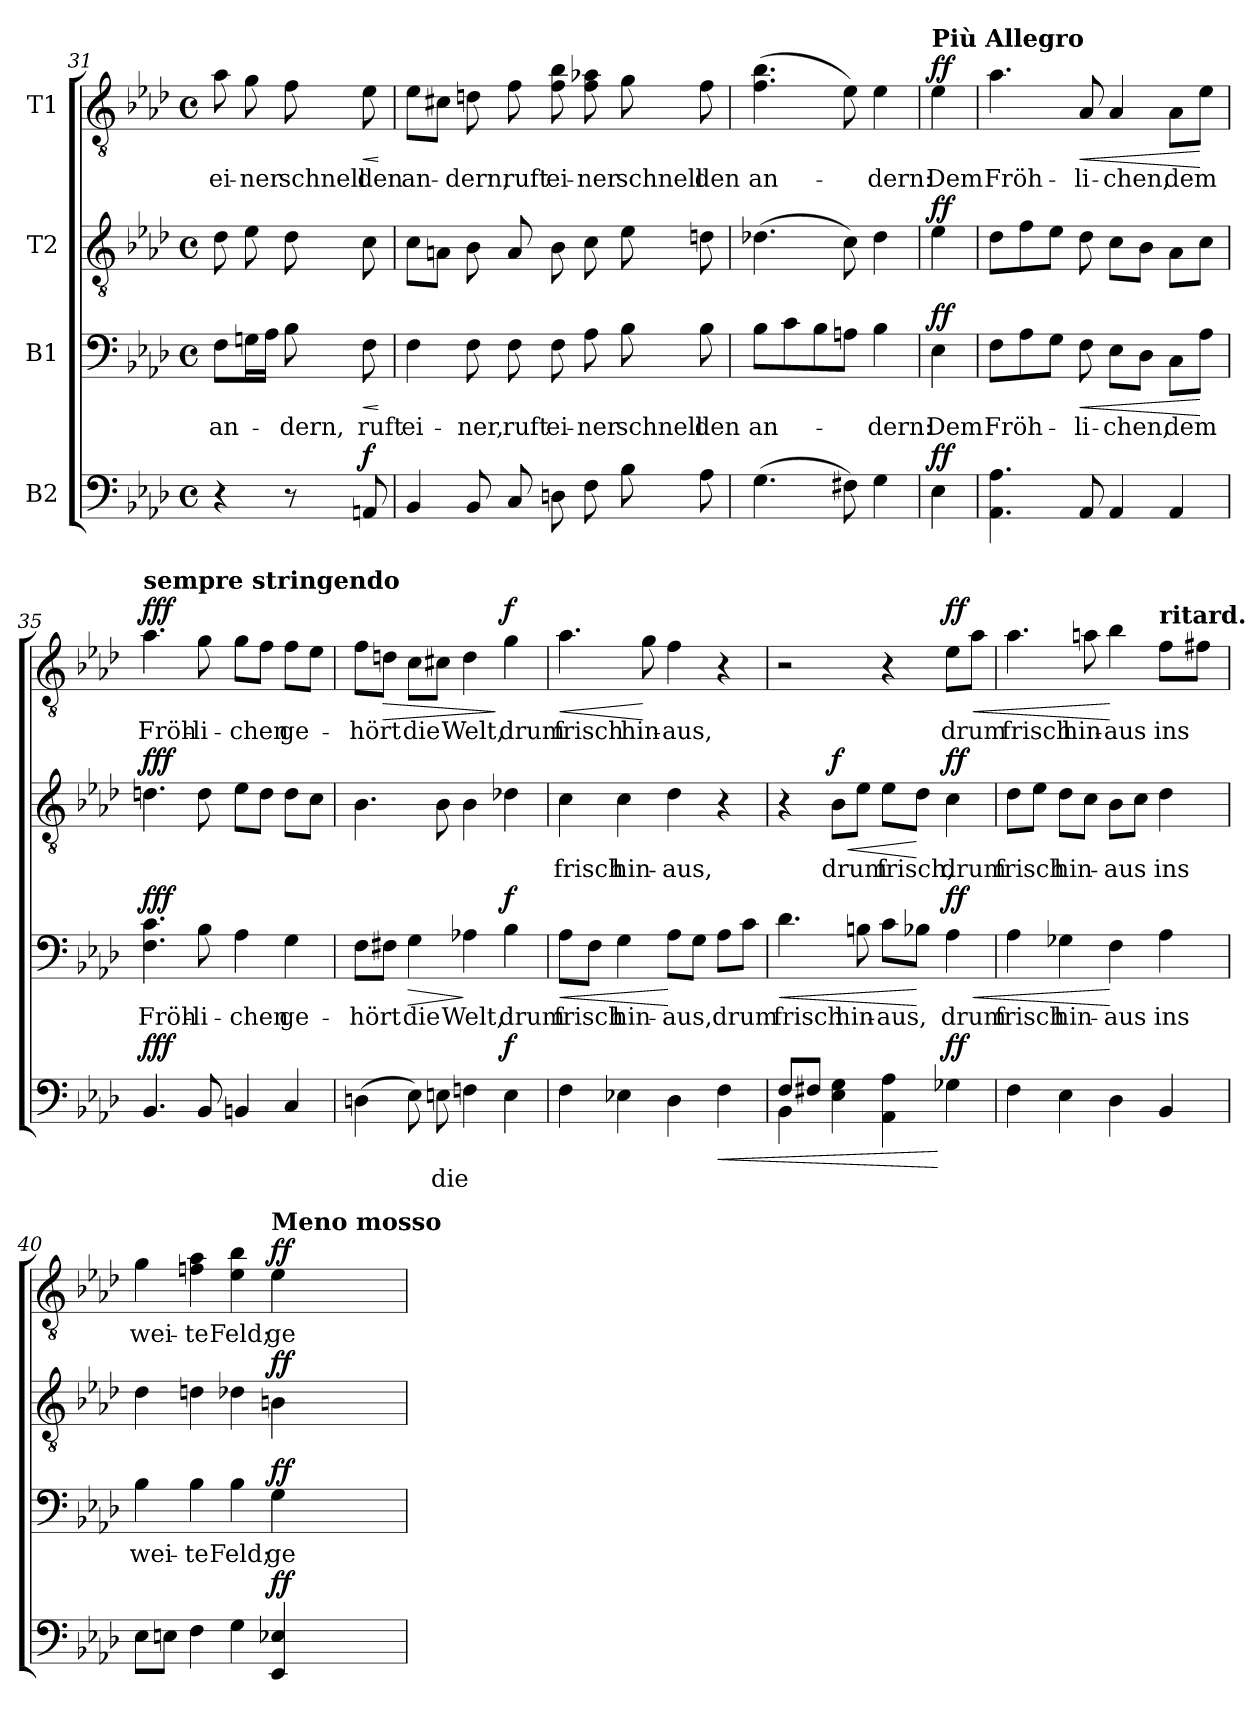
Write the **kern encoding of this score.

**kern	**text	**dynam	**kern	**text	**dynam	**kern	**text	**dynam	**kern	**text	**dynam
*part4	*part4	*part4	*part3	*part3	*part3	*part2	*part2	*part2	*part1	*part1	*part1
*staff4	*staff4	*staff4	*staff3	*staff3	*staff3	*staff2	*staff2	*staff2	*staff1	*staff1	*staff1
*I"B2	*	*	*I"B1	*	*	*I"T2	*	*	*I"T1	*	*
!!LO:PB:g=z
*clefF4	*	*	*clefF4	*	*	*clefGv2	*	*	*clefGv2	*	*
*k[b-e-a-d-]	*	*	*k[b-e-a-d-]	*	*	*k[b-e-a-d-]	*	*	*k[b-e-a-d-]	*	*
*M4/4	*	*	*M4/4	*	*	*M4/4	*	*	*M4/4	*	*
*met(c)	*	*	*met(c)	*	*	*met(c)	*	*	*met(c)	*	*
=31X2	=31X2	=31X2	=31X2	=31X2	=31X2	=31X2	=31X2	=31X2	=31X2	=31X2	=31X2
!	!	!	!	!LO:LY:b	!	!	!	!	!	!LO:LY:b	!
4r	.	.	8F\L	an-	.	8d-\	.	.	8a-\	ei-	.
!	!	!	!	!	!	!	!	!	!	!LO:LY:b	!
.	.	.	16Gn\L	.	.	8e-\	.	.	8g\	-ner	.
.	.	.	16A-\JJ	.	.	.	.	.	.	.	.
!	!	!	!	!LO:LY:b	!	!	!	!	!	!LO:LY:b	!
8r	.	.	8B-\	-dern,	.	8d-\	.	.	8f\	schnell	.
!	!	!LO:DY:a	!	!LO:LY:b	!LO:HP:b	!	!	!	!	!LO:LY:b	!LO:HP:b
8AAn/	.	f	8F\	ruft	<	8c\	.	.	8e-\	den	<
.	.	.	.	.	[	.	.	.	.	.	[
=32	=32	=32	=32	=32	=32	=32	=32	=32	=32	=32	=32
!	!	!	!	!LO:LY:b	!	!	!	!	!	!LO:LY:b	!
4BB-/	.	.	4F\	ei-	.	8c\L	.	.	8e-\L	an-	.
.	.	.	.	.	.	8An\J	.	.	8c#X\J	.	.
!	!	!	!	!LO:LY:b	!	!	!	!	!	!LO:LY:b	!
8BB-/	.	.	8F\	-ner,	.	8B-\	.	.	8dn\	-dern,	.
!	!	!	!	!LO:LY:b	!	!	!	!	!	!LO:LY:b	!
8C/	.	.	8F\	ruft	.	8A/	.	.	8f\	ruft	.
!	!	!	!	!LO:LY:b	!	!	!	!	!	!LO:LY:b	!
8Dn\	.	.	8F\	ei-	.	8B-\	.	.	8f\ 8b-\	ei-	.
!	!	!	!	!LO:LY:b	!	!	!	!	!	!LO:LY:b	!
8F\	.	.	8A-\	-ner	.	8c\	.	.	8f\ 8a-X\	-ner	.
!	!	!	!	!LO:LY:b	!	!	!	!	!	!LO:LY:b	!
8B-\	.	.	8B-\	schnell	.	8e-\	.	.	8g\	schnell	.
!	!	!	!	!LO:LY:b	!	!	!	!	!	!LO:LY:b	!
8A-\	.	.	8B-\	den	.	8dn\	.	.	8f\	den	.
=33	=33	=33	=33	=33	=33	=33	=33	=33	=33	=33	=33
!	!	!	!	!LO:LY:b	!	!	!	!	!	!LO:LY:b	!
(4.G\	.	.	8B-\L	an-	.	(4.d-X\	.	.	(4.f\ 4.b-\	an-	.
.	.	.	8c\	.	.	.	.	.	.	.	.
.	.	.	8B-\	.	.	.	.	.	.	.	.
8F#X\)	.	.	8An\J	.	.	8c\)	.	.	8e-\)	.	.
!	!	!	!	!LO:LY:b	!	!	!	!	!	!LO:LY:b	!
4G\	.	.	4B-\	-dern:	.	4d-\	.	.	4e-\	-dern:	.
!!LO:LB:g=z
=33X3	=33X3	=33X3	=33X3	=33X3	=33X3	=33X3	=33X3	=33X3	=33X3	=33X3	=33X3
!	!	!	!	!	!	!	!	!	!LO:TX:a:B:t=Più Allegro	!	!
!	!	!LO:DY:a	!	!LO:LY:b	!LO:DY:a	!	!	!LO:DY:a	!	!LO:LY:b	!LO:DY:a
4E-\	.	ff	4E-\	Dem	ff	4e-\	.	ff	4e-\	Dem	ff
=34	=34	=34	=34	=34	=34	=34	=34	=34	=34	=34	=34
!	!	!	!	!LO:LY:b	!	!	!	!	!	!LO:LY:b	!
4.AA-\ 4.A-\	.	.	8F\L	Fröh-	.	8d-\L	.	.	4.a-\	Fröh-	.
.	.	.	8A-\	.	.	8f\	.	.	.	.	.
.	.	.	8G\J	.	.	8e-\J	.	.	.	.	.
!	!	!	!	!LO:LY:b	!LO:HP:b	!	!	!	!	!LO:LY:b	!LO:HP:b
8AA-/	.	.	8F\	-li-	<	8d-\	.	.	8A-/	-li-	<
!	!	!	!	!LO:LY:b	!	!	!	!	!	!LO:LY:b	!
4AA-/	.	.	8E-\L	-chen,	.	8c\L	.	.	4A-/	-chen,	.
.	.	.	8D-\J	.	.	8B-\J	.	.	.	.	.
!	!	!	!	!LO:LY:b	!	!	!	!	!	!LO:LY:b	!
4AA-/	.	.	8C\L	dem	.	8A-\L	.	.	8A-\L	dem	.
.	.	.	8A-\J	.	[	8c\J	.	.	8e-\J	.	[
=35	=35	=35	=35	=35	=35	=35	=35	=35	=35	=35	=35
!	!	!	!	!	!	!	!	!	!LO:TX:a:B:t=sempre stringendo	!	!
!	!	!LO:DY:a	!	!LO:LY:b	!LO:DY:a	!	!	!LO:DY:a	!	!LO:LY:b	!LO:DY:a
4.BB-/	.	fff	4.F\ 4.c\	Fröh-	fff	4.dn\	.	fff	4.a-\	Fröh-	fff
!	!	!	!	!LO:LY:b	!	!	!	!	!	!LO:LY:b	!
8BB-/	.	.	8B-\	-li-	.	8d\	.	.	8g\	-li-	.
!	!	!	!	!LO:LY:b	!	!	!	!	!	!LO:LY:b	!
4BBn/	.	.	4A-\	-chen	.	8e-\L	.	.	8g\L	-chen	.
.	.	.	.	.	.	8d\J	.	.	8f\J	.	.
!	!	!	!	!LO:LY:b	!	!	!	!	!	!LO:LY:b	!
4C/	.	.	4G\	ge-	.	8d\L	.	.	8f\L	ge-	.
.	.	.	.	.	.	8c\J	.	.	8e-\J	.	.
=36	=36	=36	=36	=36	=36	=36	=36	=36	=36	=36	=36
!	!	!	!	!LO:LY:b	!	!	!	!	!	!LO:LY:b	!
(4Dn\	.	.	8F\L	-hört	.	4.B-\	.	.	8f\L	-hört	.
!	!	!	!	!	!	!	!	!	!	!	!LO:HP:b
.	.	.	8F#X\J	.	.	.	.	.	8dn\J	.	>
!	!	!	!	!LO:LY:b	!LO:HP:b	!	!	!	!	!LO:LY:b	!
8E-\)	.	.	4G\	die	>	.	.	.	8c\L	die	.
!	!LO:LY:b	!	!	!	!	!	!	!	!	!	!
8En\	die	.	.	.	.	8B-\	.	.	8c#X\J	.	.
!	!	!	!	!LO:LY:b	!	!	!	!	!	!LO:LY:b	!
4Fn\	.	.	4A-X\	Welt,	]	4B-\	.	.	4d\	Welt,	.
!	!	!LO:DY:a	!	!LO:LY:b	!LO:DY:a	!	!	!	!	!LO:LY:b	!LO:DY:n=1:a
4E\	.	f	4B-\	drum	f	4d-X\	.	.	4g\	drum	] f
!!LO:LB:g=z
=37	=37	=37	=37	=37	=37	=37	=37	=37	=37	=37	=37
!	!	!	!	!LO:LY:b	!LO:HP:b	!	!LO:LY:b	!	!	!LO:LY:b	!LO:HP:b
4F\	.	.	8A-\L	frisch	<	4c\	frisch	.	4.a-\	frisch	<
.	.	.	8F\J	.	.	.	.	.	.	.	.
!	!	!	!	!LO:LY:b	!	!	!LO:LY:b	!	!	!	!
4E-X\	.	.	4G\	hin-	.	4c\	hin-	.	.	.	.
!	!	!	!	!	!	!	!	!	!	!LO:LY:b	!
.	.	.	.	.	.	.	.	.	8g\	hin-	[
!	!	!	!	!LO:LY:b	!	!	!LO:LY:b	!	!	!LO:LY:b	!
4D-\	.	.	8A-\L	-aus,	[	4d-\	-aus,	.	4f\	-aus,	.
.	.	.	8G\J	.	.	.	.	.	.	.	.
!	!	!LO:HP:b	!	!LO:LY:b	!	!	!	!	!	!	!
4F\	.	<	8A-\L	drum	.	4r	.	.	4r	.	.
.	.	.	8c\J	.	.	.	.	.	.	.	.
=38	=38	=38	=38	=38	=38	=38	=38	=38	=38	=38	=38
*^	*	*	*	*	*	*	*	*	*	*	*
!	!	!	!	!	!LO:LY:b	!LO:HP:b	!	!	!	!	!	!
8F/L	4BB-\	.	.	4.d-\	frisch	<	4r	.	.	2r	.	.
8F#X/J	.	.	.	.	.	.	.	.	.	.	.	.
!	!	!	!	!	!	!	!	!LO:LY:b	!LO:HP:b	!	!	!
!	!	!	!	!	!	!	!	!	!LO:DY:n=1:a	!	!	!
4E-\ 4G\	2.ryy	.	.	.	.	.	8B-\L	drum	< f	.	.	.
!	!	!	!	!	!LO:LY:b	!	!	!	!	!	!	!
.	.	.	.	8Bn\	hin-	.	8e-\J	.	.	.	.	.
!	!	!	!	!	!LO:LY:b	!	!	!LO:LY:b	!	!	!	!
4AA-\ 4A-\	.	.	.	8c\L	-aus,	.	8e-\L	frisch,	.	4r	.	.
.	.	.	.	8B-X\J	.	[	8d-\J	.	[	.	.	.
!	!	!	!LO:DY:n=1:a	!	!LO:LY:b	!LO:HP:b	!	!LO:LY:b	!	!	!LO:LY:b	!LO:HP:b
!	!	!	!	!	!	!LO:DY:n=1:a	!	!	!LO:DY:n=2:a	!	!	!LO:DY:n=1:a
4G-X\	.	.	[ ff	4A-\	drum	< ff	4c\	drum	ff	8e-\L	drum	< ff
.	.	.	.	.	.	.	.	.	.	8a-\J	.	.
*v	*v	*	*	*	*	*	*	*	*	*	*	*
=39	=39	=39	=39	=39	=39	=39	=39	=39	=39	=39	=39
!	!	!	!	!LO:LY:b	!	!	!LO:LY:b	!	!	!LO:LY:b	!
4F\	.	.	4A-\	frisch	.	8d-\L	frisch	.	4.a-\	frisch	.
.	.	.	.	.	.	8e-\J	.	.	.	.	.
!	!	!	!	!LO:LY:b	!	!	!LO:LY:b	!	!	!	!
4E-\	.	.	4G-X\	hin-	.	8d-\L	hin-	.	.	.	.
!	!	!	!	!	!	!	!	!	!	!LO:LY:b	!
.	.	.	.	.	.	8c\J	.	.	8an\	hin-	.
!	!	!	!	!LO:LY:b	!	!	!LO:LY:b	!	!	!LO:LY:b	!
4D-\	.	.	4F\	-aus	[	8B-\L	-aus	.	4b-\	-aus	[
.	.	.	.	.	.	8c\J	.	.	.	.	.
!	!	!	!	!	!	!	!	!	!LO:TX:a:B:t=ritard.	!	!
!	!	!	!	!LO:LY:b	!	!	!LO:LY:b	!	!	!LO:LY:b	!
4BB-/	.	.	4A-\	ins	.	4d-\	ins	.	8f\L	ins	.
.	.	.	.	.	.	.	.	.	8f#X\J	.	.
!!LO:PB:g=z
=40	=40	=40	=40	=40	=40	=40	=40	=40	=40	=40	=40
!	!	!	!	!LO:LY:b	!	!	!	!	!	!LO:LY:b	!
8E-\L	.	.	4B-\	wei-	.	4d-\	.	.	4g\	wei-	.
8En\J	.	.	.	.	.	.	.	.	.	.	.
!	!	!	!	!LO:LY:b	!	!	!	!	!	!LO:LY:b	!
4F\	.	.	4B-\	-te	.	4dn\	.	.	4fn\ 4a-\	-te	.
!	!	!	!	!LO:LY:b	!	!	!	!	!	!LO:LY:b	!
4G\	.	.	4B-\	Feld;	.	4d-X\	.	.	4e-\ 4b-\	Feld;	.
!	!	!	!	!	!	!	!	!	!LO:TX:a:B:t=Meno mosso	!	!
!	!	!LO:DY:a	!	!LO:LY:b	!LO:DY:a	!	!	!LO:DY:a	!	!LO:LY:b	!LO:DY:a
4EE-/ 4E-X/	.	ff	4G\	ge-	ff	4Bn\	.	ff	4e-\	ge-	ff
=	=	=	=	=	=	=	=	=	=	=	=
*-	*-	*-	*-	*-	*-	*-	*-	*-	*-	*-	*-
